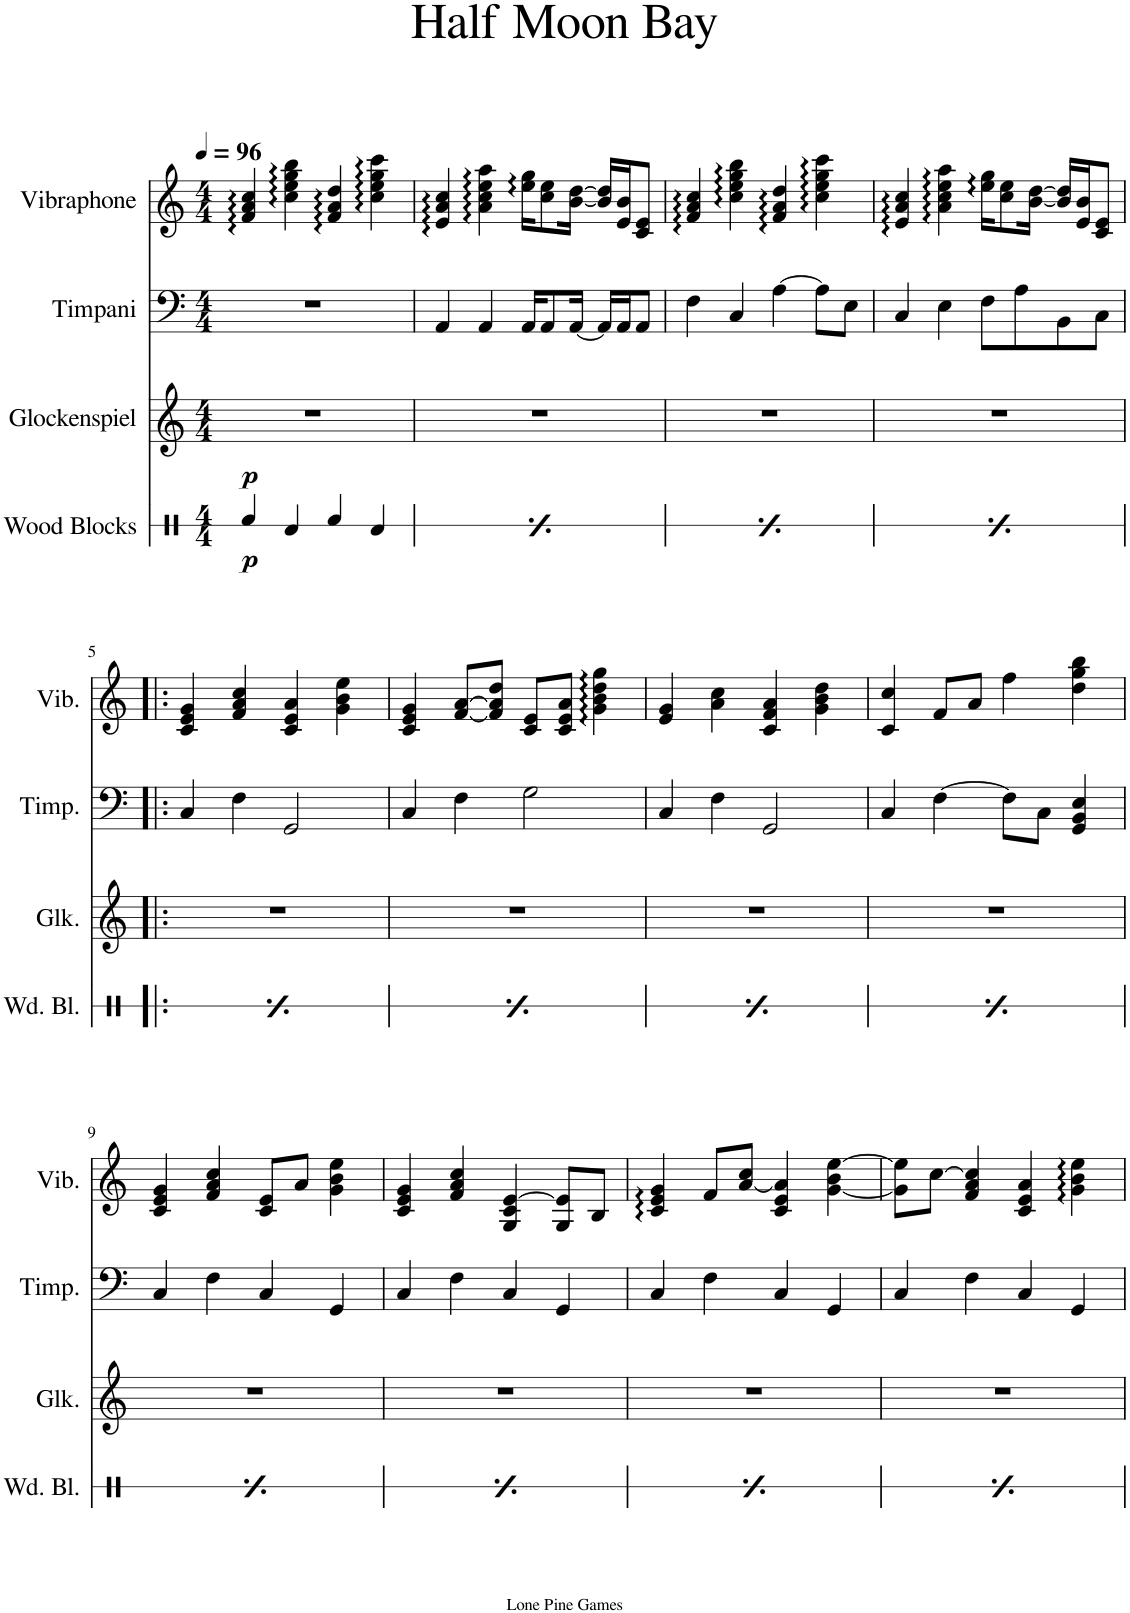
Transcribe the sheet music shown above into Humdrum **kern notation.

**kern	**dynam	**kern	**dynam	**kern	**kern
*part4	*part4	*part3	*part3	*part2	*part1
*staff4	*staff4	*staff3	*staff3	*staff2	*staff1
*I"Wood Blocks	*	*I"Glockenspiel	*	*I"Timpani	*I"Vibraphone
*I'Wd. Bl.	*	*I'Glk.	*	*I'Timp.	*I'Vib.
*stria1	*	*	*	*	*
*clefX	*	*clefG2	*	*clefF4	*clefG2
*	*	*Trd-14c-24	*	*	*
*k[]	*	*k[]	*	*k[]	*k[]
*M4/4	*	*M4/4	*	*M4/4	*M4/4
*MM96	*	*MM96	*	*MM96	*MM96
=1	=1	=1	=1	=1	=1
!	!LO:DY:b	!	!LO:DY:b	!	!
4Rf/	p	1r	p	1r	4f/ 4a/ 4cc/
4Rd/	.	.	.	.	4cc\ 4ee\ 4gg\ 4bb\
4Rf/	.	.	.	.	4f/ 4a/ 4dd/
4Rd/	.	.	.	.	4cc\ 4ee\ 4gg\ 4ccc\
=2	=2	=2	=2	=2	=2
!	!LO:DY:b	!	!	!	!
4Rf/	p	1r	.	4AA/	4e/ 4a/ 4cc/
4Rd/	.	.	.	4AA/	4a\ 4cc\ 4ee\ 4aa\
4Rf/	.	.	.	16AA/KL	16ee\ 16gg\KL
.	.	.	.	8AA/	8cc\ 8ee\
.	.	.	.	[16AA/Jk	[16b\ [16dd\Jk
4Rd/	.	.	.	16AA/LL]	16b/] 16dd/]LL
.	.	.	.	16AA/J	16e/ 16b/J
.	.	.	.	8AA/J	8c/ 8e/J
=3	=3	=3	=3	=3	=3
!	!LO:DY:b	!	!	!	!
4Rf/	p	1r	.	4F\	4f/ 4a/ 4cc/
4Rd/	.	.	.	4C/	4cc\ 4ee\ 4gg\ 4bb\
4Rf/	.	.	.	[4A\	4f/ 4a/ 4dd/
4Rd/	.	.	.	8A\L]	4cc\ 4ee\ 4gg\ 4ccc\
.	.	.	.	8E\J	.
=4	=4	=4	=4	=4	=4
!	!LO:DY:b	!	!	!	!
4Rf/	p	1r	.	4C/	4e/ 4a/ 4cc/
4Rd/	.	.	.	4E\	4a\ 4cc\ 4ee\ 4aa\
4Rf/	.	.	.	8F\L	16ee\ 16gg\KL
.	.	.	.	.	8cc\ 8ee\
.	.	.	.	8A\	.
.	.	.	.	.	[16b\ [16dd\Jk
4Rd/	.	.	.	8BB\	16b/] 16dd/]LL
.	.	.	.	.	16e/ 16b/J
.	.	.	.	8C\J	8c/ 8e/J
!!LO:LB:g=z
=5!|:	=5!|:	=5!|:	=5!|:	=5!|:	=5!|:
!	!LO:DY:b	!	!	!	!
4Rf/	p	1r	.	4C/	4c/ 4e/ 4g/
4Rd/	.	.	.	4F\	4f/ 4a/ 4cc/
4Rf/	.	.	.	2GG/	4c/ 4e/ 4a/
4Rd/	.	.	.	.	4g\ 4b\ 4ee\
=6	=6	=6	=6	=6	=6
!	!LO:DY:b	!	!	!	!
4Rf/	p	1r	.	4C/	4c/ 4e/ 4g/
4Rd/	.	.	.	4F\	[8f/ [8a/L
.	.	.	.	.	8f/] 8a/] 8dd/J
4Rf/	.	.	.	2G\	8c/ 8e/L
.	.	.	.	.	8c/ 8e/ 8a/J
4Rd/	.	.	.	.	4g\ 4b\ 4dd\ 4gg\
=7	=7	=7	=7	=7	=7
!	!LO:DY:b	!	!	!	!
4Rf/	p	1r	.	4C/	4e/ 4g/
4Rd/	.	.	.	4F\	4a\ 4cc\
4Rf/	.	.	.	2GG/	4c/ 4f/ 4a/
4Rd/	.	.	.	.	4g\ 4b\ 4dd\
=8	=8	=8	=8	=8	=8
!	!LO:DY:b	!	!	!	!
4Rf/	p	1r	.	4C/	4c/ 4cc/
4Rd/	.	.	.	[4F\	8f/L
.	.	.	.	.	8a/J
4Rf/	.	.	.	8F\L]	4ff\
.	.	.	.	8C\J	.
4Rd/	.	.	.	4GG/ 4BB/ 4E/	4dd\ 4gg\ 4bb\
!!LO:LB:g=z
=9	=9	=9	=9	=9	=9
!	!LO:DY:b	!	!	!	!
4Rf/	p	1r	.	4C/	4c/ 4e/ 4g/
4Rd/	.	.	.	4F\	4f/ 4a/ 4cc/
4Rf/	.	.	.	4C/	8c/ 8e/L
.	.	.	.	.	8a/J
4Rd/	.	.	.	4GG/	4g\ 4b\ 4ee\
=10	=10	=10	=10	=10	=10
!	!LO:DY:b	!	!	!	!
4Rf/	p	1r	.	4C/	4c/ 4e/ 4g/
4Rd/	.	.	.	4F\	4f/ 4a/ 4cc/
4Rf/	.	.	.	4C/	4G/ 4c/ [4e/
4Rd/	.	.	.	4GG/	8G/ 8e/]L
.	.	.	.	.	8B/J
=11	=11	=11	=11	=11	=11
!	!LO:DY:b	!	!	!	!
4Rf/	p	1r	.	4C/	4c/ 4e/ 4g/
4Rd/	.	.	.	4F\	8f/L
.	.	.	.	.	[8a/ 8cc/J
4Rf/	.	.	.	4C/	4c/ 4e/ 4a/]
4Rd/	.	.	.	4GG/	[4g\ 4b\ [4ee\
=12	=12	=12	=12	=12	=12
!	!LO:DY:b	!	!	!	!
4Rf/	p	1r	.	4C/	8g\] 8ee\]L
.	.	.	.	.	[8cc\J
4Rd/	.	.	.	4F\	4f/ 4a/ 4cc/]
4Rf/	.	.	.	4C/	4c/ 4e/ 4a/
4Rd/	.	.	.	4GG/	4g\ 4b\ 4ee\
=	=	=	=	=	=
*-	*-	*-	*-	*-	*-
